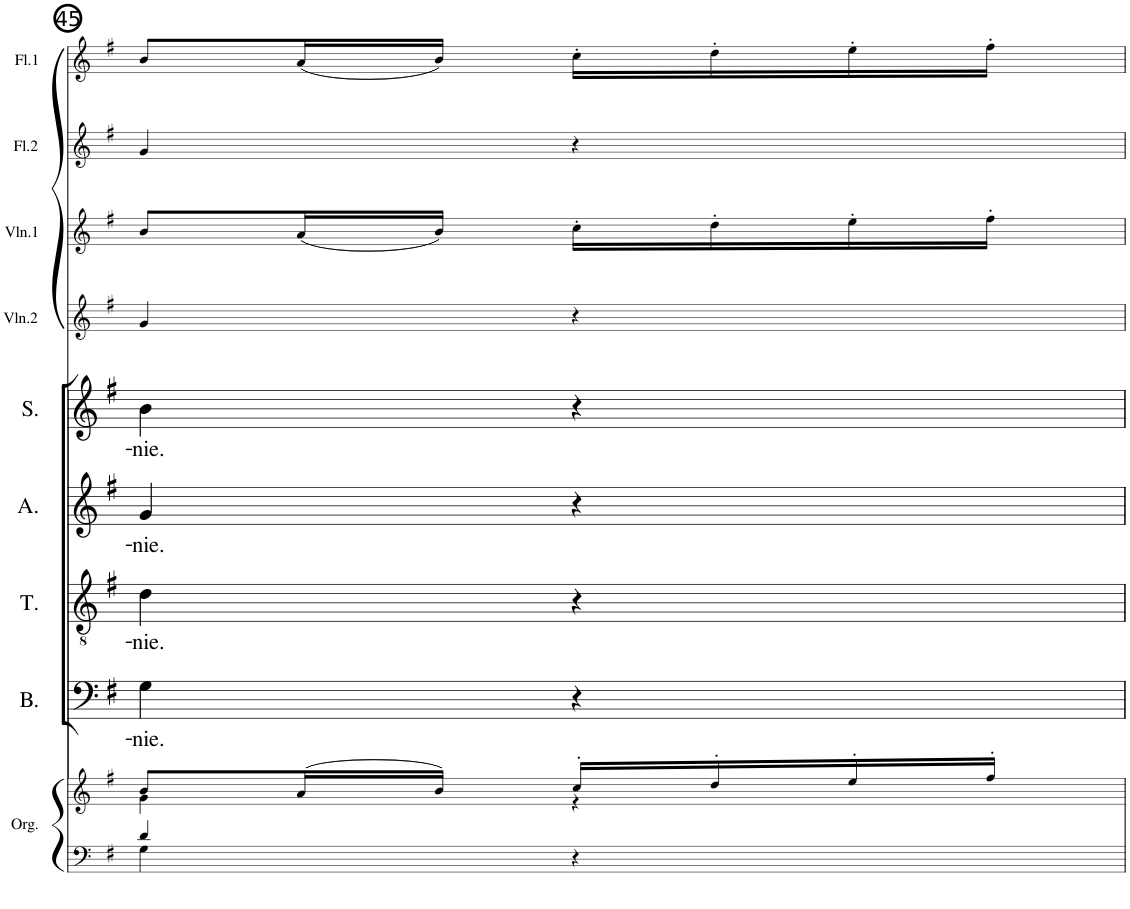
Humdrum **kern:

**kern	**kern	**kern	**text	**kern	**text	**kern	**text	**kern	**text	**kern	**kern	**kern	**kern
*part9	*part9	*part8	*part8	*part7	*part7	*part6	*part6	*part5	*part5	*part4	*part3	*part2	*part1
*staff10	*staff9	*staff8	*staff8	*staff7	*staff7	*staff6	*staff6	*staff5	*staff5	*staff4	*staff3	*staff2	*staff1
*I"Orgue	*	*I"Bass	*	*I"Ténor	*	*I"Alto	*	*I"Soprano	*	*I"Violon 2	*I"Violon 1	*I"Flûte 2	*I"Flûte 1
*I'Org.	*	*I'B.	*	*I'T.	*	*I'A.	*	*I'S.	*	*I'Vln.2	*I'Vln.1	*I'Fl.2	*I'Fl.1
!!LO:PB:g=z
*clefF4	*clefG2	*clefF4	*	*clefGv2	*	*clefG2	*	*clefG2	*	*clefG2	*clefG2	*clefG2	*clefG2
*k[f#]	*k[f#]	*k[f#]	*	*k[f#]	*	*k[f#]	*	*k[f#]	*	*k[f#]	*k[f#]	*k[f#]	*k[f#]
*M2/4	*M2/4	*M2/4	*	*M2/4	*	*M2/4	*	*M2/4	*	*M2/4	*M2/4	*M2/4	*M2/4
=45	=45	=45	=45	=45	=45	=45	=45	=45	=45	=45	=45	=45	=45
*^	*^	*	*	*	*	*	*	*	*	*	*	*	*
!	!	!	!	!	!LO:LY:b	!	!LO:LY:b	!	!LO:LY:b	!	!LO:LY:b	!	!	!	!
4d/	4G\	8b/L	4g\	4G\	-nie.	4d\	-nie.	4g/	-nie.	4b\	-nie.	4g/	8b/L	4g/	8b/L
.	.	(16a/L	.	.	.	.	.	.	.	.	.	.	(16a/L	.	(16a/L
.	.	16b/JJ)	.	.	.	.	.	.	.	.	.	.	16b/JJ)	.	16b/JJ)
4r	4ryy	16cc'/LL	4r	4r	.	4r	.	4r	.	4r	.	4r	16cc'\LL	4r	16cc'\LL
.	.	16dd'/	.	.	.	.	.	.	.	.	.	.	16dd'\	.	16dd'\
.	.	16ee'/	.	.	.	.	.	.	.	.	.	.	16ee'\	.	16ee'\
.	.	16ff#'/JJ	.	.	.	.	.	.	.	.	.	.	16ff#'\JJ	.	16ff#'\JJ
*v	*v	*	*	*	*	*	*	*	*	*	*	*	*	*	*
*	*v	*v	*	*	*	*	*	*	*	*	*	*	*	*
=	=	=	=	=	=	=	=	=	=	=	=	=	=
*-	*-	*-	*-	*-	*-	*-	*-	*-	*-	*-	*-	*-	*-
